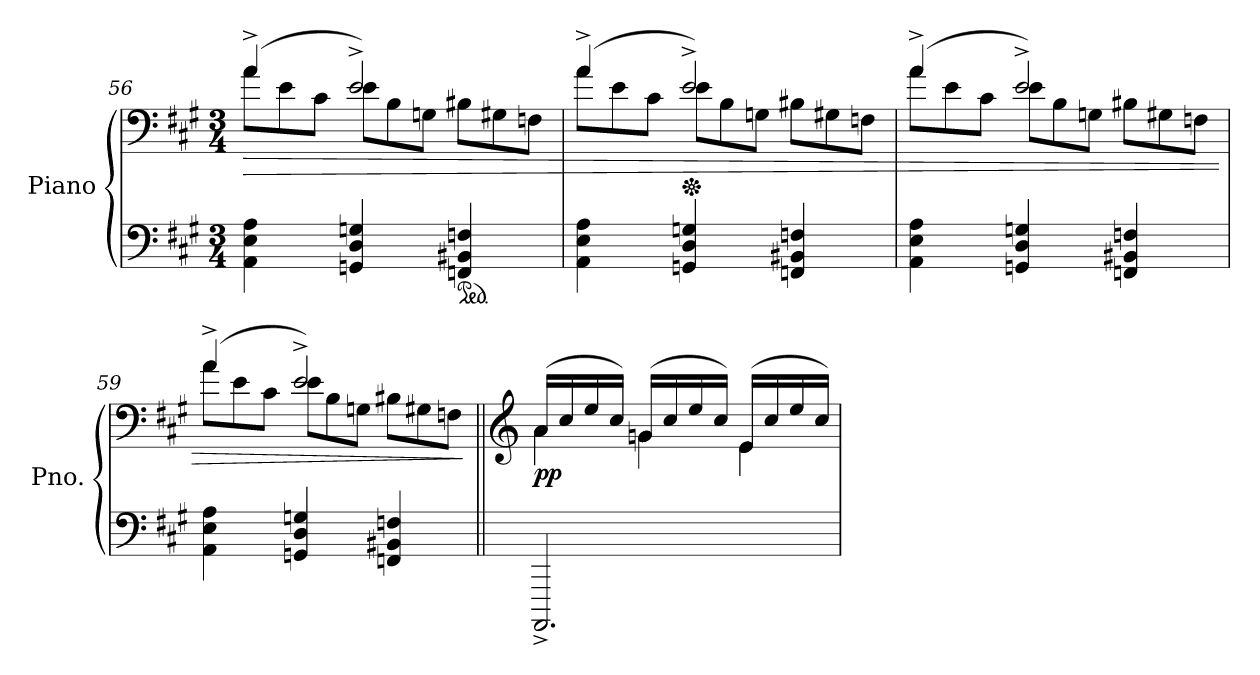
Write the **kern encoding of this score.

**kern	**kern	**dynam
*part1	*part1	*part1
*staff2	*staff1	*staff1/2
*I"Piano	*	*
*I'Pno.	*	*
!!LO:PB:g=z
*clefF4	*clefF4	*
*k[f#c#g#]	*k[f#c#g#]	*
*M3/4	*M3/4	*
*MM180	*MM180	*
=56	=56	=56
!	!	!LO:HP:b
*	*^	*
*	*	*Xtuplet	*
!	!	!	!LO:DY:n=1:b=2
!	!	!	!LO:DY:n=2:b
4AA\ 4E\ 4A\	(4a^/	12a\L	> mf f
.	.	12e\	.
.	.	12c#\J	.
4GGn/ 4D/ 4Gn/	2e^/)	12e\L	.
.	.	12B\	.
.	.	12Gn\J	.
*ped	*	*	*
4FFn/ 4BB#X/ 4Fn/	.	12B#X\L	.
.	.	12G#X\	.
.	.	12Fn\J	.
=57	=57	=57	=57
4AA\ 4E\ 4A\	(4a^/	12a\L	.
.	.	12e\	.
.	.	12c#\J	.
*	*Xped	*	*
4GGn/ 4D/ 4Gn/	2e^/)	12e\L	.
.	.	12B\	.
.	.	12Gn\J	.
4FFn/ 4BB#X/ 4Fn/	.	12B#X\L	.
.	.	12G#X\	.
.	.	12Fn\J	.
=58	=58	=58	=58
4AA\ 4E\ 4A\	(4a^/	12a\L	.
.	.	12e\	.
.	.	12c#\J	.
4GGn/ 4D/ 4Gn/	2e^/)	12e\L	.
.	.	12B\	.
.	.	12Gn\J	.
4FFn/ 4BB#X/ 4Fn/	.	12B#X\L	.
.	.	12G#X\	.
.	.	12Fn\J	.
=59	=59	=59	=59
4AA\ 4E\ 4A\	(4a^/	12a\L	.
.	.	12e\	.
.	.	12c#\J	.
4GGn/ 4D/ 4Gn/	2e^/)	12e\L	.
.	.	12B\	.
.	.	12Gn\J	.
4FFn/ 4BB#X/ 4Fn/	.	12B#X\L	.
.	.	12G#X\	.
.	.	12Fn\J	.
*	*v	*v	*
.	.	]
!!LO:LB:g=z
=60||	=60||	=60||
*	*clefG2	*
*	*^	*
!	!	!	!LO:DY:b
2.AAAA^/	(16a/LL	4a\	pp
.	16cc#/	.	.
.	16ee/	.	.
.	16cc#/JJ)	.	.
.	(16gn/LL	4g\	.
.	16cc#/	.	.
.	16ee/	.	.
.	16cc#/JJ)	.	.
.	(16e/LL	4e\	.
.	16cc#/	.	.
.	16ee/	.	.
.	16cc#/JJ)	.	.
*	*v	*v	*
=	=	=
*-	*-	*-
